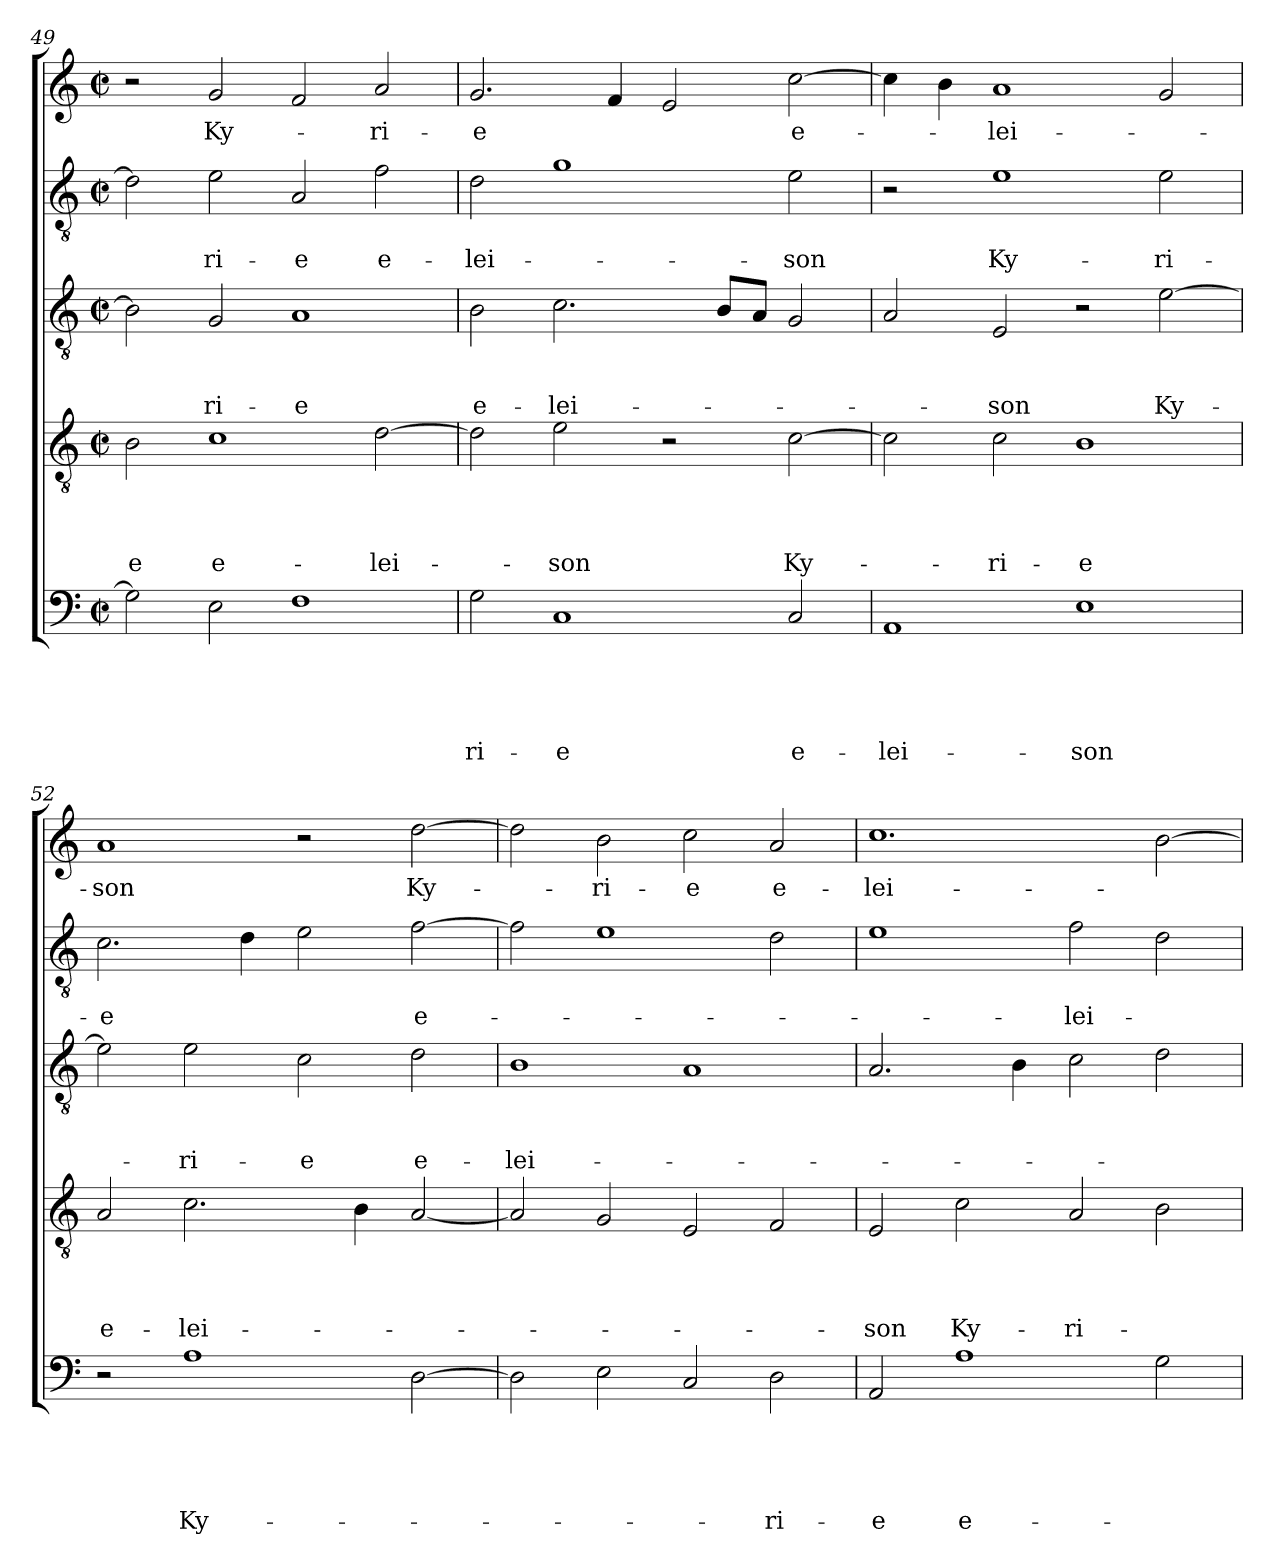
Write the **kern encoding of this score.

**kern	**text	**text	**text	**text	**text	**kern	**text	**text	**text	**text	**kern	**text	**text	**text	**kern	**text	**text	**kern	**text
*part5	*part5	*part5	*part5	*part5	*part5	*part4	*part4	*part4	*part4	*part4	*part3	*part3	*part3	*part3	*part2	*part2	*part2	*part1	*part1
*staff5	*staff5	*staff5	*staff5	*staff5	*staff5	*staff4	*staff4	*staff4	*staff4	*staff4	*staff3	*staff3	*staff3	*staff3	*staff2	*staff2	*staff2	*staff1	*staff1
!!LO:LB:g=z
*clefF4	*	*	*	*	*	*clefGv2	*	*	*	*	*clefGv2	*	*	*	*clefGv2	*	*	*clefG2	*
*k[]	*	*	*	*	*	*k[]	*	*	*	*	*k[]	*	*	*	*k[]	*	*	*k[]	*
*C:	*	*	*	*	*	*C:	*	*	*	*	*C:	*	*	*	*C:	*	*	*C:	*
*M2/2	*	*	*	*	*	*M2/2	*	*	*	*	*M2/2	*	*	*	*M2/2	*	*	*M2/2	*
*met(c|)	*	*	*	*	*	*met(c|)	*	*	*	*	*met(c|)	*	*	*	*met(c|)	*	*	*met(c|)	*
=49	=49	=49	=49	=49	=49	=49	=49	=49	=49	=49	=49	=49	=49	=49	=49	=49	=49	=49	=49
2G\]	.	.	.	.	.	2B\	.	.	.	-e	2B\]	.	.	.	2d\]	.	.	2r	.
2E\	.	.	.	.	.	1c	.	.	.	e-	2G/	.	.	-ri-	2e\	.	-ri-	2g/	Ky-
1F	.	.	.	.	.	.	.	.	.	.	1A	.	.	-e	2A/	.	-e	2f/	.
.	.	.	.	.	.	[2d\	.	.	.	-lei-	.	.	.	.	2f\	.	e-	2a/	-ri-
=50	=50	=50	=50	=50	=50	=50	=50	=50	=50	=50	=50	=50	=50	=50	=50	=50	=50	=50	=50
2G\	.	.	.	.	-ri-	2d\]	.	.	.	.	2B\	.	.	e-	2d\	.	-lei-	2.g/	-e
1C	.	.	.	.	-e	2e\	.	.	.	-son	2.c\	.	.	-lei-	1g	.	.	.	.
.	.	.	.	.	.	.	.	.	.	.	.	.	.	.	.	.	.	4f/	.
.	.	.	.	.	.	2r	.	.	.	.	.	.	.	.	.	.	.	2e/	.
.	.	.	.	.	.	.	.	.	.	.	8B/L	.	.	.	.	.	.	.	.
.	.	.	.	.	.	.	.	.	.	.	8A/J	.	.	.	.	.	.	.	.
2C/	.	.	.	.	e-	[2c\	.	.	.	Ky-	2G/	.	.	.	2e\	.	-son	[2cc\	e-
=51	=51	=51	=51	=51	=51	=51	=51	=51	=51	=51	=51	=51	=51	=51	=51	=51	=51	=51	=51
1AA	.	.	.	.	-lei-	2c\]	.	.	.	.	2A/	.	.	.	2r	.	.	4cc\]	.
.	.	.	.	.	.	.	.	.	.	.	.	.	.	.	.	.	.	4b\	.
.	.	.	.	.	.	2c\	.	.	.	-ri-	2E/	.	.	-son	1e	.	Ky-	1a	-lei-
1E	.	.	.	.	-son	1B	.	.	.	-e	2r	.	.	.	.	.	.	.	.
.	.	.	.	.	.	.	.	.	.	.	[2e\	.	.	Ky-	2e\	.	-ri-	2g/	.
=52	=52	=52	=52	=52	=52	=52	=52	=52	=52	=52	=52	=52	=52	=52	=52	=52	=52	=52	=52
2r	.	.	.	.	.	2A/	.	.	.	e-	2e\]	.	.	.	2.c\	.	-e	1a	-son
1A	.	.	.	.	Ky-	2.c\	.	.	.	-lei-	2e\	.	.	-ri-	.	.	.	.	.
.	.	.	.	.	.	.	.	.	.	.	.	.	.	.	4d\	.	.	.	.
.	.	.	.	.	.	.	.	.	.	.	2c\	.	.	-e	2e\	.	.	2r	.
.	.	.	.	.	.	4B\	.	.	.	.	.	.	.	.	.	.	.	.	.
[2D\	.	.	.	.	.	[2A/	.	.	.	.	2d\	.	.	e-	[2f\	.	e-	[2dd\	Ky-
=53	=53	=53	=53	=53	=53	=53	=53	=53	=53	=53	=53	=53	=53	=53	=53	=53	=53	=53	=53
2D\]	.	.	.	.	.	2A/]	.	.	.	.	1B	.	.	-lei-	2f\]	.	.	2dd\]	.
2E\	.	.	.	.	.	2G/	.	.	.	.	.	.	.	.	1e	.	.	2b\	-ri-
2C/	.	.	.	.	.	2E/	.	.	.	.	1A	.	.	.	.	.	.	2cc\	-e
2D\	.	.	.	.	-ri-	2F/	.	.	.	.	.	.	.	.	2d\	.	.	2a/	e-
=54	=54	=54	=54	=54	=54	=54	=54	=54	=54	=54	=54	=54	=54	=54	=54	=54	=54	=54	=54
2AA/	.	.	.	.	-e	2E/	.	.	.	-son	2.A/	.	.	.	1e	.	.	1.cc	-lei-
1A	.	.	.	.	e-	2c\	.	.	.	Ky-	.	.	.	.	.	.	.	.	.
.	.	.	.	.	.	.	.	.	.	.	4B\	.	.	.	.	.	.	.	.
.	.	.	.	.	.	2A/	.	.	.	-ri-	2c\	.	.	.	2f\	.	-lei-	.	.
2G\	.	.	.	.	.	2B\	.	.	.	.	2d\	.	.	.	2d\	.	.	[2b\	.
=	=	=	=	=	=	=	=	=	=	=	=	=	=	=	=	=	=	=	=
*-	*-	*-	*-	*-	*-	*-	*-	*-	*-	*-	*-	*-	*-	*-	*-	*-	*-	*-	*-
